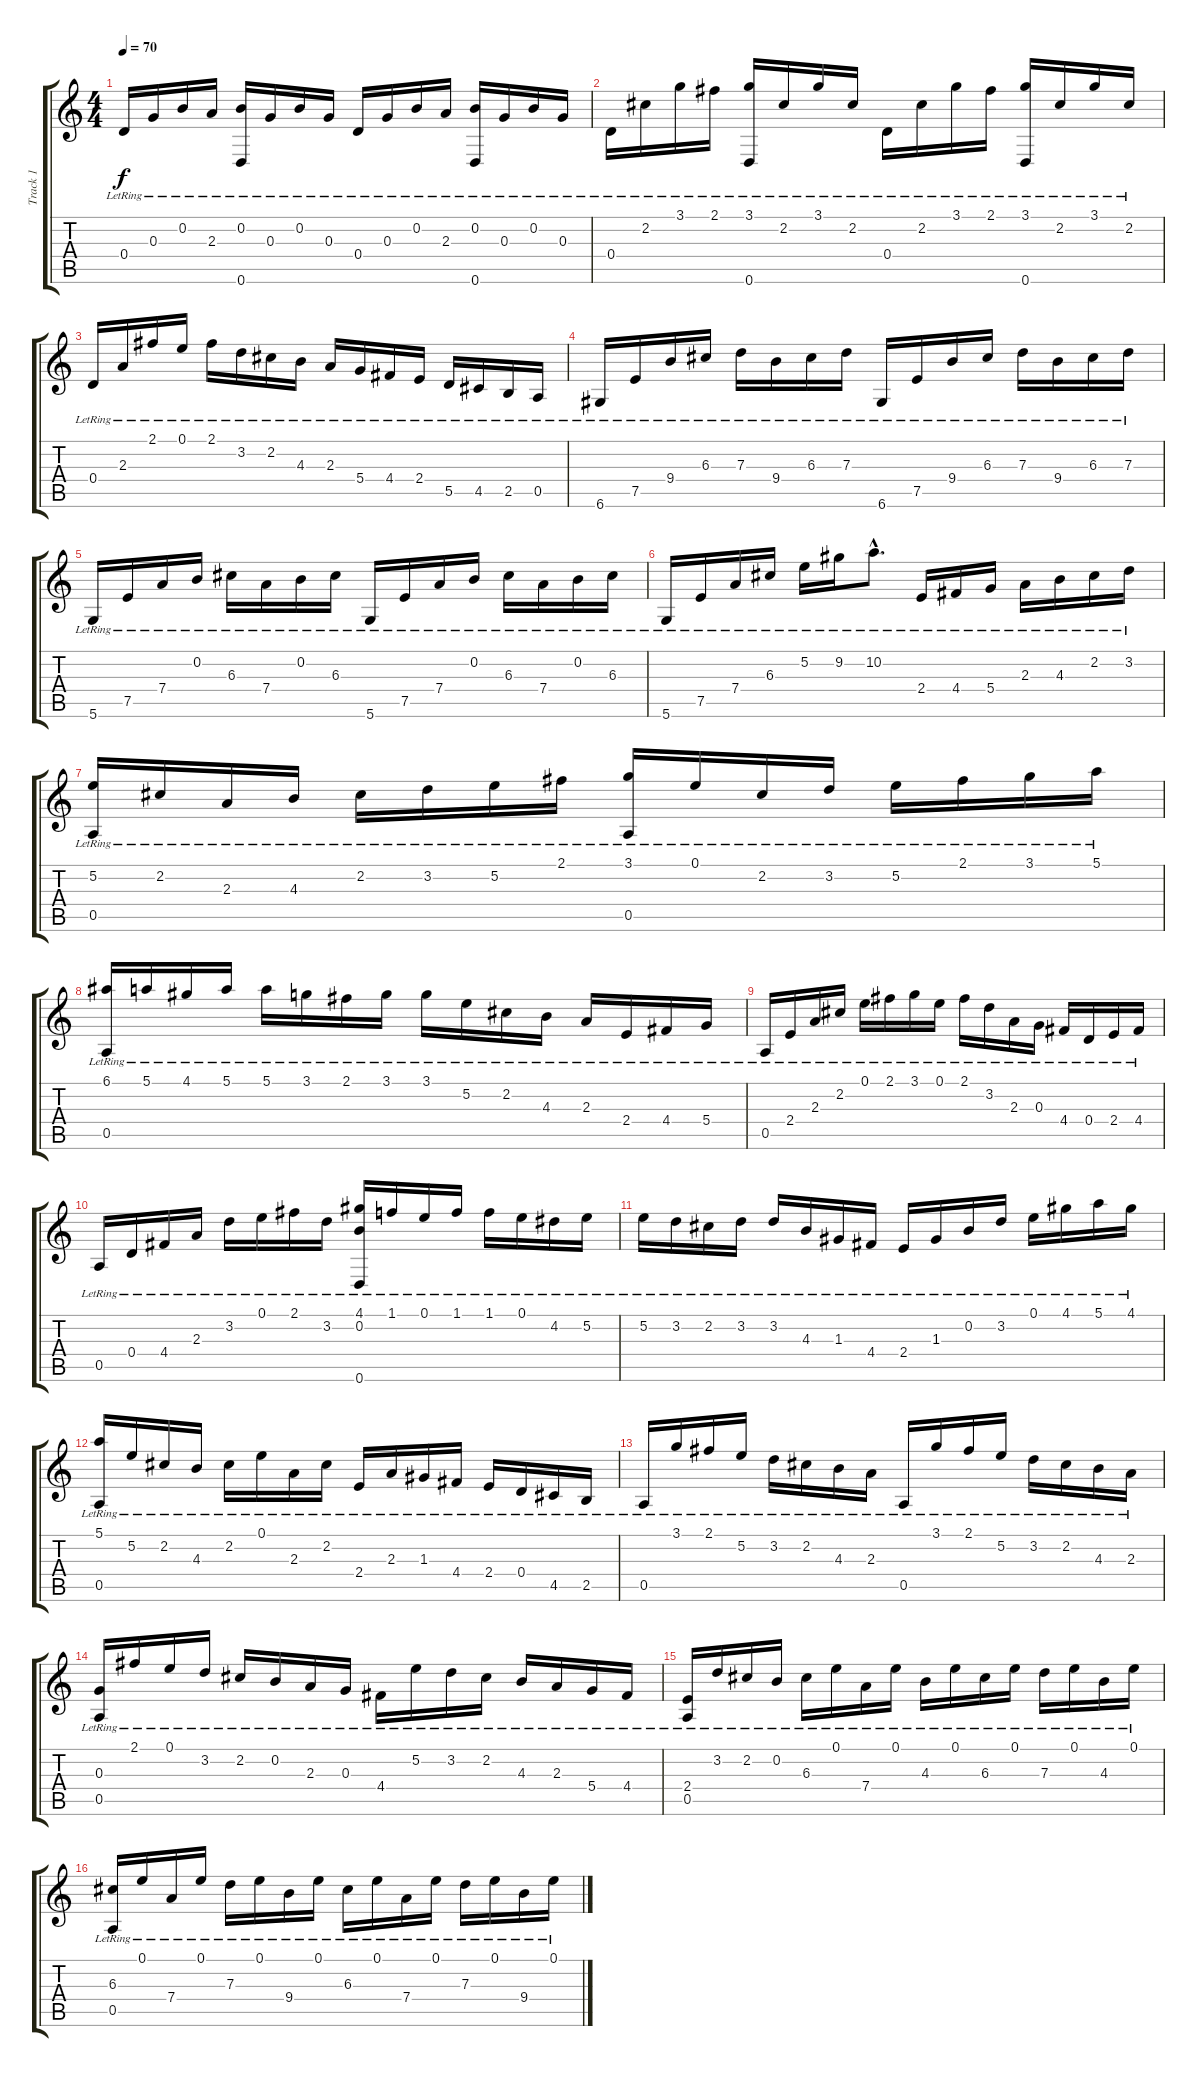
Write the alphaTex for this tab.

\track ("Track 1" "Track 1") {instrument acousticguitarnylon}
\staff {score tabs}
\tuning (E4 B3 G3 D3 A2 D2) {hide}
\ts (4 4)
\tempo 70
\clef g2
\ks c
0.4{lr}.16{dy f} 0.3{lr}.16 0.2{lr}.16 2.3{lr}.16 (0.2{lr} 0.6{lr}).16 0.3{lr}.16 0.2{lr}.16 0.3{lr}.16 0.4{lr}.16 0.3{lr}.16 0.2{lr}.16 2.3{lr}.16 (0.2{lr} 0.6{lr}).16 0.3{lr}.16 0.2{lr}.16 0.3{lr}.16 |
0.4{lr}.16 2.2{lr}.16 3.1{lr}.16 2.1{lr}.16 (3.1{lr} 0.6{lr}).16 2.2{lr}.16 3.1{lr}.16 2.2{lr}.16 0.4{lr}.16 2.2{lr}.16 3.1{lr}.16 2.1{lr}.16 (3.1{lr} 0.6{lr}).16 2.2{lr}.16 3.1{lr}.16 2.2{lr}.16 |
0.4{lr}.16 2.3{lr}.16 2.1{lr}.16 0.1{lr}.16 2.1{lr}.16 3.2{lr}.16 2.2{lr}.16 4.3{lr}.16 2.3{lr}.16 5.4{lr}.16 4.4{lr}.16 2.4{lr}.16 5.5{lr}.16 4.5{lr}.16 2.5{lr}.16 0.5{lr}.16 |
6.6{lr}.16 7.5{lr}.16 9.4{lr}.16 6.3{lr}.16 7.3{lr}.16 9.4{lr}.16 6.3{lr}.16 7.3{lr}.16 6.6{lr}.16 7.5{lr}.16 9.4{lr}.16 6.3{lr}.16 7.3{lr}.16 9.4{lr}.16 6.3{lr}.16 7.3{lr}.16 |
5.6{lr}.16 7.5{lr}.16 7.4{lr}.16 0.2{lr}.16 6.3{lr}.16 7.4{lr}.16 0.2{lr}.16 6.3{lr}.16 5.6{lr}.16 7.5{lr}.16 7.4{lr}.16 0.2{lr}.16 6.3{lr}.16 7.4{lr}.16 0.2{lr}.16 6.3{lr}.16 |
5.6{lr}.16 7.5{lr}.16 7.4{lr}.16 6.3{lr}.16 5.2{lr}.16 9.2{lr}.16 10.2{hac lr}.8{d} 2.4{lr}.16 4.4{lr}.16 5.4{lr}.16 2.3{lr}.16 4.3{lr}.16 2.2{lr}.16 3.2{lr}.16 |
(5.2{lr} 0.5{lr}).16 2.2{lr}.16 2.3{lr}.16 4.3{lr}.16 2.2{lr}.16 3.2{lr}.16 5.2{lr}.16 2.1{lr}.16 (3.1{lr} 0.5{lr}).16 0.1{lr}.16 2.2{lr}.16 3.2{lr}.16 5.2{lr}.16 2.1{lr}.16 3.1{lr}.16 5.1{lr}.16 |
(6.1{lr} 0.5{lr}).16 5.1{lr}.16 4.1{lr}.16 5.1{lr}.16 5.1{lr}.16 3.1{lr}.16 2.1{lr}.16 3.1{lr}.16 3.1{lr}.16 5.2{lr}.16 2.2{lr}.16 4.3{lr}.16 2.3{lr}.16 2.4{lr}.16 4.4{lr}.16 5.4{lr}.16 |
0.5{lr}.16 2.4{lr}.16 2.3{lr}.16 2.2{lr}.16 0.1{lr}.16 2.1{lr}.16 3.1{lr}.16 0.1{lr}.16 2.1{lr}.16 3.2{lr}.16 2.3{lr}.16 0.3{lr}.16 4.4{lr}.16 0.4{lr}.16 2.4{lr}.16 4.4{lr}.16 |
0.5{lr}.16 0.4{lr}.16 4.4{lr}.16 2.3{lr}.16 3.2{lr}.16 0.1{lr}.16 2.1{lr}.16 3.2{lr}.16 (4.1{lr} 0.2{lr} 0.6{lr}).16 1.1{lr}.16 0.1{lr}.16 1.1{lr}.16 1.1{lr}.16 0.1{lr}.16 4.2{lr}.16 5.2{lr}.16 |
5.2{lr}.16 3.2{lr}.16 2.2{lr}.16 3.2{lr}.16 3.2{lr}.16 4.3{lr}.16 1.3{lr}.16 4.4{lr}.16 2.4{lr}.16 1.3{lr}.16 0.2{lr}.16 3.2{lr}.16 0.1{lr}.16 4.1{lr}.16 5.1{lr}.16 4.1{lr}.16 |
(5.1{lr} 0.5{lr}).16 5.2{lr}.16 2.2{lr}.16 4.3{lr}.16 2.2{lr}.16 0.1{lr}.16 2.3{lr}.16 2.2{lr}.16 2.4{lr}.16 2.3{lr}.16 1.3{lr}.16 4.4{lr}.16 2.4{lr}.16 0.4{lr}.16 4.5{lr}.16 2.5{lr}.16 |
0.5{lr}.16 3.1{lr}.16 2.1{lr}.16 5.2{lr}.16 3.2{lr}.16 2.2{lr}.16 4.3{lr}.16 2.3{lr}.16 0.5{lr}.16 3.1{lr}.16 2.1{lr}.16 5.2{lr}.16 3.2{lr}.16 2.2{lr}.16 4.3{lr}.16 2.3{lr}.16 |
(0.3{lr} 0.5{lr}).16 2.1{lr}.16 0.1{lr}.16 3.2{lr}.16 2.2{lr}.16 0.2{lr}.16 2.3{lr}.16 0.3{lr}.16 4.4{lr}.16 5.2{lr}.16 3.2{lr}.16 2.2{lr}.16 4.3{lr}.16 2.3{lr}.16 5.4{lr}.16 4.4{lr}.16 |
(2.4{lr} 0.5{lr}).16 3.2{lr}.16 2.2{lr}.16 0.2{lr}.16 6.3{lr}.16 0.1{lr}.16 7.4{lr}.16 0.1{lr}.16 4.3{lr}.16 0.1{lr}.16 6.3{lr}.16 0.1{lr}.16 7.3{lr}.16 0.1{lr}.16 4.3{lr}.16 0.1{lr}.16 |
(6.3{lr} 0.5{lr}).16 0.1{lr}.16 7.4{lr}.16 0.1{lr}.16 7.3{lr}.16 0.1{lr}.16 9.4{lr}.16 0.1{lr}.16 6.3{lr}.16 0.1{lr}.16 7.4{lr}.16 0.1{lr}.16 7.3{lr}.16 0.1{lr}.16 9.4{lr}.16 0.1{lr}.16
